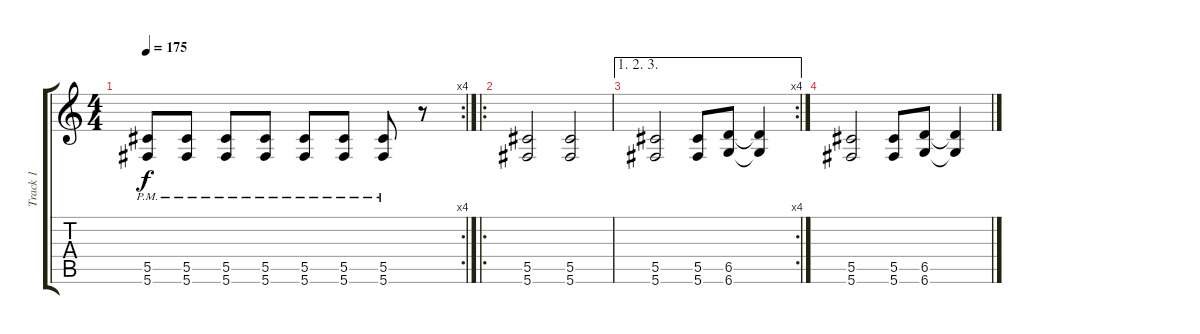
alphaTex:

\track ("Track 1" "Track 1") {instrument distortionguitar}
\staff {score tabs}
\tuning (Eb4 Bb3 Gb3 Db3 Ab2 Db2) {hide}
\rc 4
\ts (4 4)
\tempo 175
\clef g2
\ks c
(5.5{pm} 5.6{pm}).8{dy f} (5.5{pm} 5.6{pm}).8 (5.5{pm} 5.6{pm}).8 (5.5{pm} 5.6{pm}).8 (5.5{pm} 5.6{pm}).8 (5.5{pm} 5.6{pm}).8 (5.5{pm} 5.6{pm}).8 r.8 |
\ro
(5.5 5.6).2 (5.5 5.6).2 |
\ae (1 2 3)
\rc 4
(5.5 5.6).2 (5.5 5.6).8 (6.5 6.6).8 (6.5{t} 6.6{t}).4 |
(5.5 5.6).2 (5.5 5.6).8 (6.5 6.6).8 (6.5{t} 6.6{t}).4
